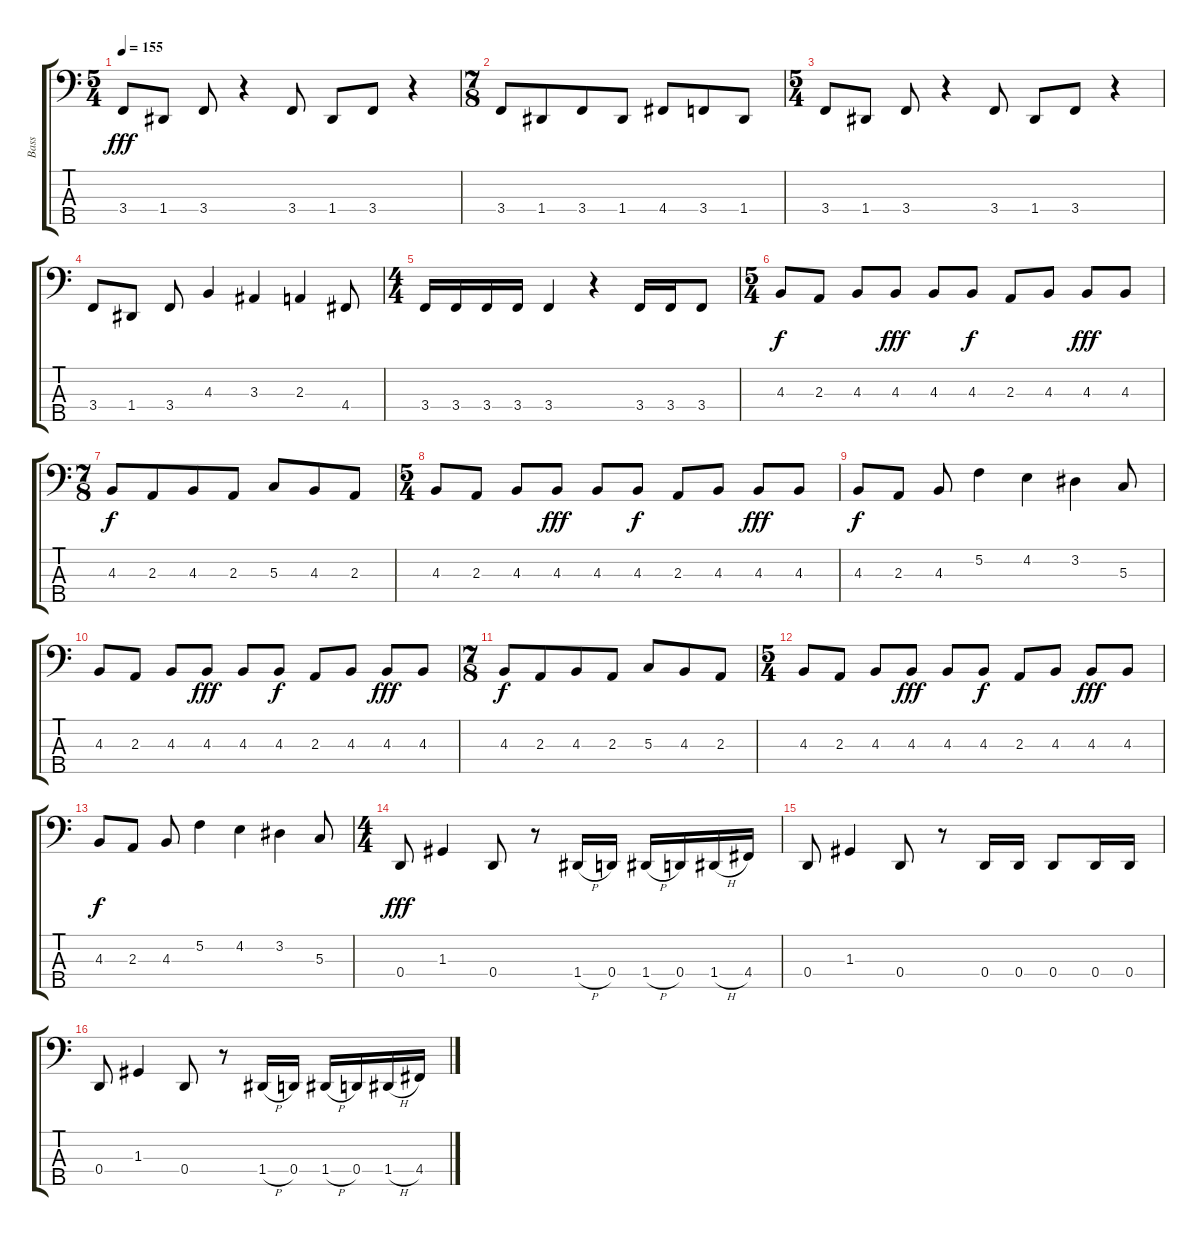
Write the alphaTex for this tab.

\track ("Bass" "Bass") {instrument electricbassfinger}
\staff {score tabs}
\tuning (F2 C2 G1 D1 A0) {hide}
\ts (5 4)
\tempo 155
\clef f4
\ks c
3.4.8{dy fff} 1.4.8 3.4.8 r.4 3.4.8 1.4.8 3.4.8 r.4 |
\ts (7 8)
3.4.8 1.4.8 3.4.8 1.4.8 4.4.8 3.4.8 1.4.8 |
\ts (5 4)
3.4.8 1.4.8 3.4.8 r.4 3.4.8 1.4.8 3.4.8 r.4 |
3.4.8 1.4.8 3.4.8 4.3.4 3.3.4 2.3.4 4.4.8 |
\ts (4 4)
3.4.16 3.4.16 3.4.16 3.4.16 3.4.4 r.4 3.4.16 3.4.16 3.4.8 |
\ts (5 4)
4.3.8{dy f} 2.3.8 4.3.8 4.3.8{dy fff} 4.3.8 4.3.8{dy f} 2.3.8 4.3.8 4.3.8{dy fff} 4.3.8 |
\ts (7 8)
4.3.8{dy f} 2.3.8 4.3.8 2.3.8 5.3.8 4.3.8 2.3.8 |
\ts (5 4)
4.3.8 2.3.8 4.3.8 4.3.8{dy fff} 4.3.8 4.3.8{dy f} 2.3.8 4.3.8 4.3.8{dy fff} 4.3.8 |
4.3.8{dy f} 2.3.8 4.3.8 5.2.4 4.2.4 3.2.4 5.3.8 |
4.3.8 2.3.8 4.3.8 4.3.8{dy fff} 4.3.8 4.3.8{dy f} 2.3.8 4.3.8 4.3.8{dy fff} 4.3.8 |
\ts (7 8)
4.3.8{dy f} 2.3.8 4.3.8 2.3.8 5.3.8 4.3.8 2.3.8 |
\ts (5 4)
4.3.8 2.3.8 4.3.8 4.3.8{dy fff} 4.3.8 4.3.8{dy f} 2.3.8 4.3.8 4.3.8{dy fff} 4.3.8 |
4.3.8{dy f} 2.3.8 4.3.8 5.2.4 4.2.4 3.2.4 5.3.8 |
\ts (4 4)
0.4.8{dy fff} 1.3.4 0.4.8 r.8 1.4{h}.16 0.4.16 1.4{h}.16 0.4.16 1.4{h}.16 4.4.16 |
0.4.8 1.3.4 0.4.8 r.8 0.4.16 0.4.16 0.4.8 0.4.16 0.4.16 |
0.4.8 1.3.4 0.4.8 r.8 1.4{h}.16 0.4.16 1.4{h}.16 0.4.16 1.4{h}.16 4.4.16
